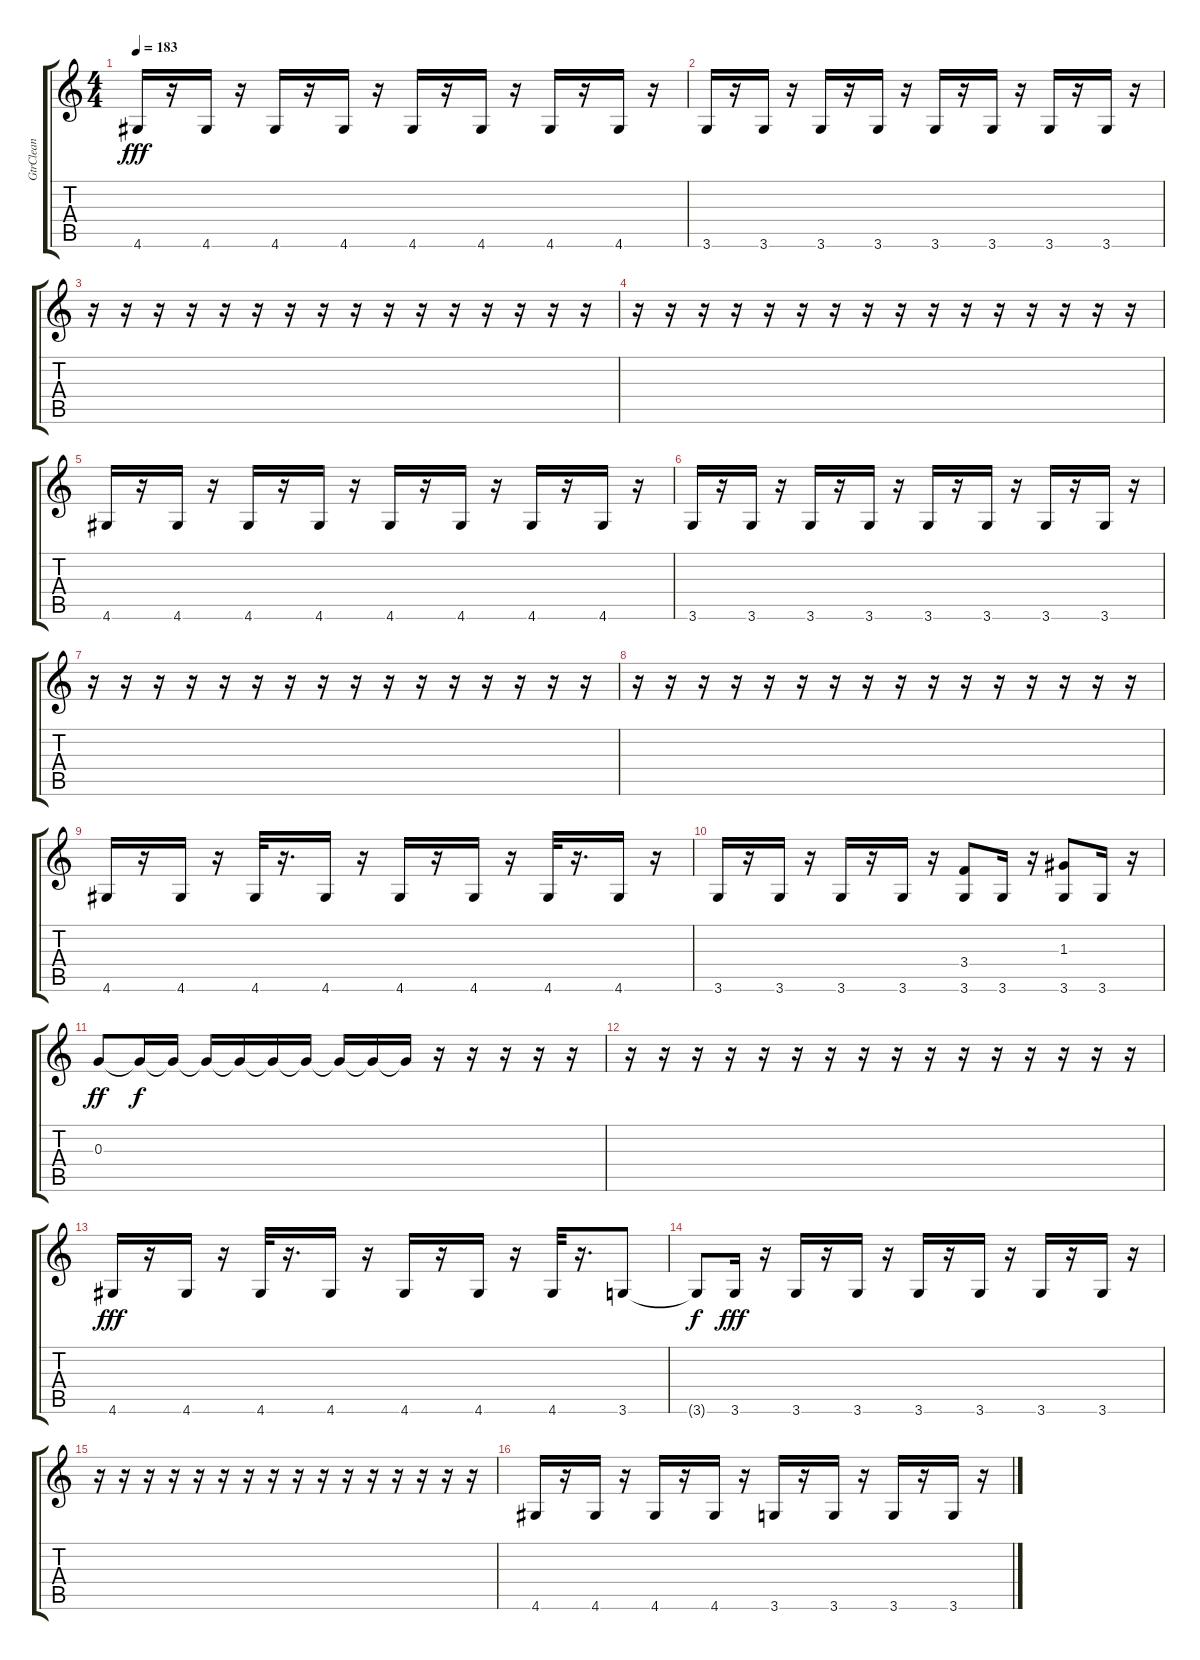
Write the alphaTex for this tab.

\track ("GtrClean" "GtrClean") {instrument electricguitarclean}
\staff {score tabs}
\tuning (E4 B3 G3 D3 A2 E2) {hide}
\ts (4 4)
\tempo 183
\clef g2
\ks c
4.6.16{dy fff} r.16 4.6.16 r.16 4.6.16 r.16 4.6.16 r.16 4.6.16 r.16 4.6.16 r.16 4.6.16 r.16 4.6.16 r.16 |
3.6.16 r.16 3.6.16 r.16 3.6.16 r.16 3.6.16 r.16 3.6.16 r.16 3.6.16 r.16 3.6.16 r.16 3.6.16 r.16 |
r.16 r.16 r.16 r.16 r.16 r.16 r.16 r.16 r.16 r.16 r.16 r.16 r.16 r.16 r.16 r.16 |
r.16 r.16 r.16 r.16 r.16 r.16 r.16 r.16 r.16 r.16 r.16 r.16 r.16 r.16 r.16 r.16 |
4.6.16 r.16 4.6.16 r.16 4.6.16 r.16 4.6.16 r.16 4.6.16 r.16 4.6.16 r.16 4.6.16 r.16 4.6.16 r.16 |
3.6.16 r.16 3.6.16 r.16 3.6.16 r.16 3.6.16 r.16 3.6.16 r.16 3.6.16 r.16 3.6.16 r.16 3.6.16 r.16 |
r.16 r.16 r.16 r.16 r.16 r.16 r.16 r.16 r.16 r.16 r.16 r.16 r.16 r.16 r.16 r.16 |
r.16 r.16 r.16 r.16 r.16 r.16 r.16 r.16 r.16 r.16 r.16 r.16 r.16 r.16 r.16 r.16 |
4.6.16 r.16 4.6.16 r.16 4.6.32 r.16{d} 4.6.16 r.16 4.6.16 r.16 4.6.16 r.16 4.6.32 r.16{d} 4.6.16 r.16 |
3.6.16 r.16 3.6.16 r.16 3.6.16 r.16 3.6.16 r.16 (3.4 3.6).8 3.6.16 r.16 (1.3 3.6).8 3.6.16 r.16 |
0.3.8{dy ff} 0.3{t}.16{dy f} 0.3{t}.16 0.3{t}.16 0.3{t}.16 0.3{t}.16 0.3{t}.16 0.3{t}.16 0.3{t}.16 0.3{t}.16 r.16 r.16 r.16 r.16 r.16 |
r.16 r.16 r.16 r.16 r.16 r.16 r.16 r.16 r.16 r.16 r.16 r.16 r.16 r.16 r.16 r.16 |
4.6.16{dy fff} r.16 4.6.16 r.16 4.6.32 r.16{d} 4.6.16 r.16 4.6.16 r.16 4.6.16 r.16 4.6.32 r.16{d} 3.6.8 |
3.6{t}.8{dy f} 3.6.16{dy fff} r.16 3.6.16 r.16 3.6.16 r.16 3.6.16 r.16 3.6.16 r.16 3.6.16 r.16 3.6.16 r.16 |
r.16 r.16 r.16 r.16 r.16 r.16 r.16 r.16 r.16 r.16 r.16 r.16 r.16 r.16 r.16 r.16 |
4.6.16 r.16 4.6.16 r.16 4.6.16 r.16 4.6.16 r.16 3.6.16 r.16 3.6.16 r.16 3.6.16 r.16 3.6.16 r.16
